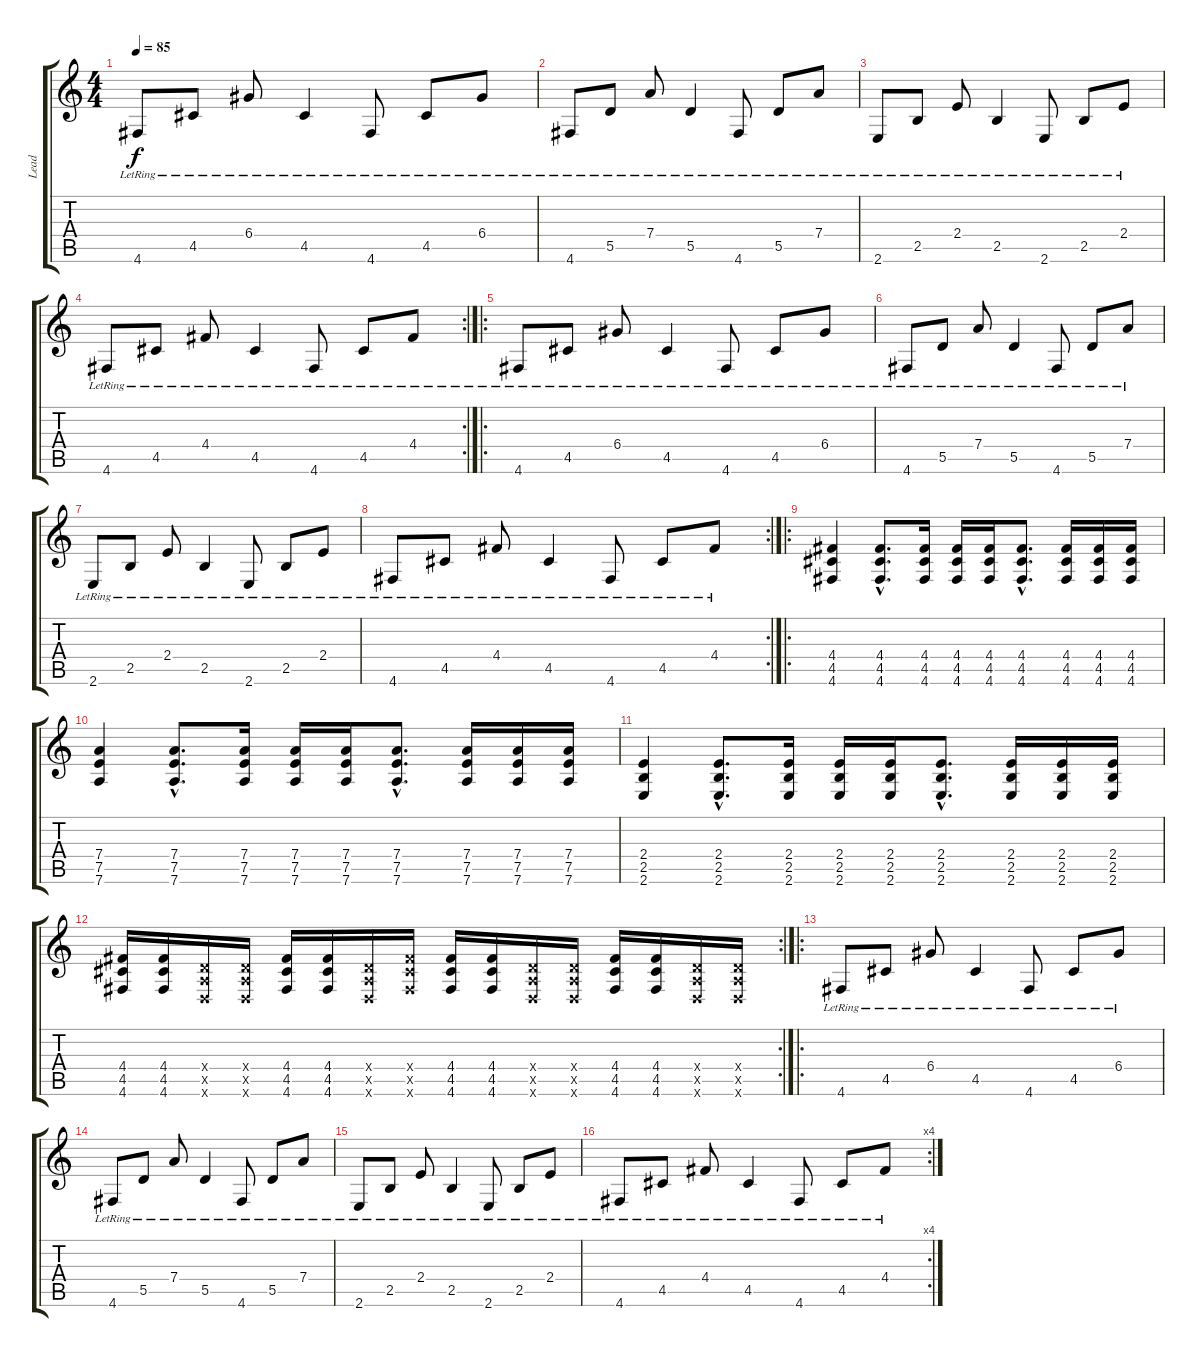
\track ("Lead" "Lead") {instrument electricguitarclean}
\staff {score tabs}
\tuning (E4 B3 G3 D3 A2 D2) {hide}
\ts (4 4)
\tempo 85
\clef g2
\ks c
4.6{lr}.8{dy f instrument electricguitarclean} 4.5{lr}.8 6.4{lr}.8 4.5{lr}.4 4.6{lr}.8 4.5{lr}.8 6.4{lr}.8 |
4.6{lr}.8 5.5{lr}.8 7.4{lr}.8 5.5{lr}.4 4.6{lr}.8 5.5{lr}.8 7.4{lr}.8 |
2.6{lr}.8 2.5{lr}.8 2.4{lr}.8 2.5{lr}.4 2.6{lr}.8 2.5{lr}.8 2.4{lr}.8 |
\rc 2
4.6{lr}.8 4.5{lr}.8 4.4{lr}.8 4.5{lr}.4 4.6{lr}.8 4.5{lr}.8 4.4{lr}.8 |
\ro
4.6{lr}.8 4.5{lr}.8 6.4{lr}.8 4.5{lr}.4 4.6{lr}.8 4.5{lr}.8 6.4{lr}.8 |
4.6{lr}.8 5.5{lr}.8 7.4{lr}.8 5.5{lr}.4 4.6{lr}.8 5.5{lr}.8 7.4{lr}.8 |
2.6{lr}.8 2.5{lr}.8 2.4{lr}.8 2.5{lr}.4 2.6{lr}.8 2.5{lr}.8 2.4{lr}.8 |
\rc 2
4.6{lr}.8 4.5{lr}.8 4.4{lr}.8 4.5{lr}.4 4.6{lr}.8 4.5{lr}.8 4.4{lr}.8 |
\ro
(4.4 4.5 4.6).4{instrument distortionguitar} (4.4{hac} 4.5{hac} 4.6{hac}).8{d} (4.4 4.5 4.6).16 (4.4 4.5 4.6).16 (4.4 4.5 4.6).16 (4.4{hac} 4.5{hac} 4.6{hac}).8{d} (4.4 4.5 4.6).16 (4.4 4.5 4.6).16 (4.4 4.5 4.6).16 |
(7.4 7.5 7.6).4{instrument distortionguitar} (7.4{hac} 7.5{hac} 7.6{hac}).8{d} (7.4 7.5 7.6).16 (7.4 7.5 7.6).16 (7.4 7.5 7.6).16 (7.4{hac} 7.5{hac} 7.6{hac}).8{d} (7.4 7.5 7.6).16 (7.4 7.5 7.6).16 (7.4 7.5 7.6).16 |
(2.4 2.5 2.6).4{instrument distortionguitar} (2.4{hac} 2.5{hac} 2.6{hac}).8{d} (2.4 2.5 2.6).16 (2.4 2.5 2.6).16 (2.4 2.5 2.6).16 (2.4{hac} 2.5{hac} 2.6{hac}).8{d} (2.4 2.5 2.6).16 (2.4 2.5 2.6).16 (2.4 2.5 2.6).16 |
\rc 2
(4.4 4.5 4.6).16 (4.4 4.5 4.6).16 (0.4{x} 0.5{x} 0.6{x}).16 (0.4{x} 0.5{x} 0.6{x}).16 (4.4 4.5 4.6).16 (4.4 4.5 4.6).16 (0.4{x} 0.5{x} 0.6{x}).16 (4.4{x} 4.5{x} 4.6{x}).16 (4.4 4.5 4.6).16 (4.4 4.5 4.6).16 (0.4{x} 0.5{x} 0.6{x}).16 (0.4{x} 0.5{x} 0.6{x}).16 (4.4 4.5 4.6).16 (4.4 4.5 4.6).16 (0.4{x} 0.5{x} 0.6{x}).16 (0.4{x} 0.5{x} 0.6{x}).16 |
\ro
4.6{lr}.8{instrument electricguitarclean} 4.5{lr}.8 6.4{lr}.8 4.5{lr}.4 4.6{lr}.8 4.5{lr}.8 6.4{lr}.8 |
4.6{lr}.8 5.5{lr}.8 7.4{lr}.8 5.5{lr}.4 4.6{lr}.8 5.5{lr}.8 7.4{lr}.8 |
2.6{lr}.8 2.5{lr}.8 2.4{lr}.8 2.5{lr}.4 2.6{lr}.8 2.5{lr}.8 2.4{lr}.8 |
\rc 4
4.6{lr}.8 4.5{lr}.8 4.4{lr}.8 4.5{lr}.4 4.6{lr}.8 4.5{lr}.8 4.4{lr}.8
